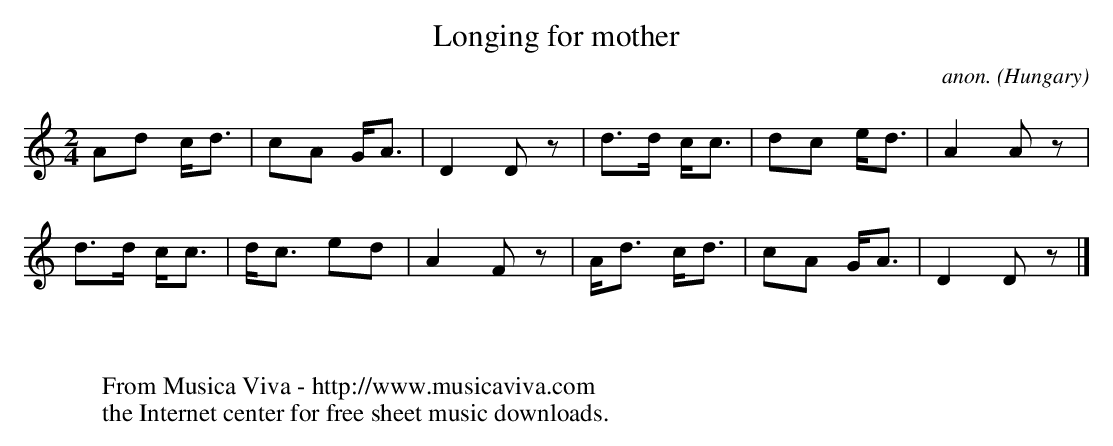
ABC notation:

X:1
T:Longing for mother
C:anon.
O:Hungary
M:2/4
L:1/8
K:Ddor
Ad c<d|cA G<A|D2D z| d>d c<c|dc e<d|A2A z|
d>d c<c|d<c ed|A2F z|A<d c<d|cA G<A|D2D z|]
W:
W:
W:  From Musica Viva - http://www.musicaviva.com
W:  the Internet center for free sheet music downloads.
